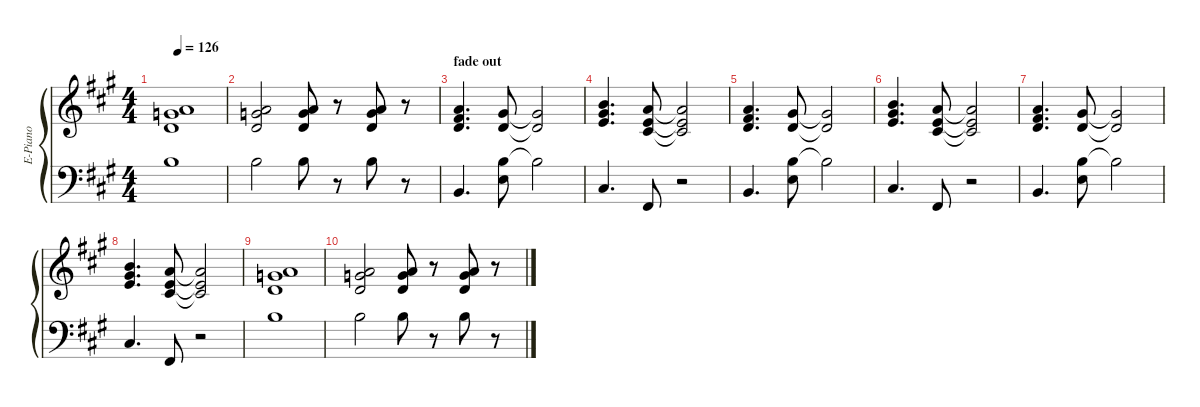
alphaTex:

\hideDynamics
\bracketExtendMode groupsimilarinstruments
\otherSystemsTrackNameOrientation horizontal
\track ("Electric Piano" "E-Piano") {defaultSystemsLayout 4 instrument electricgrandpiano}
\staff {score}
\tuning (E4 B3 G3 D3 A2 E2)
\ts (4 4)
\tempo 126
\clef g2
\ks a
(5.1{acc forcenatural} 8.2{acc forcenatural} 7.3{acc forcenatural}).1{dy mf beam Up} |
(5.1{acc forcenatural} 8.2{acc forcenatural} 7.3{acc forcenatural}).2{beam Up} (5.1{acc forcenatural} 8.2{acc forcenatural} 7.3{acc forcenatural}).8{beam Up} r.8{beam Up} (10.2{acc forcenatural} 12.3{acc forcenatural} 12.4{acc forcenatural}).8{beam Up} r.8{beam Up} |
\section ("" "fade out")
(5.1{acc forcenatural} 7.2{acc #} 7.3{acc forcenatural}).4{d beam Up} (9.2{acc #} 7.3{acc forcenatural}).8{beam Up} (9.2{t acc #} 7.3{t acc forcenatural}).2{beam Up} |
(7.1{acc forcenatural} 9.2{acc #} 9.3{acc forcenatural}).4{d beam Up} (5.1{acc forcenatural} 5.2{acc forcenatural} 6.3{acc #}).8{beam Up} (5.1{t acc forcenatural} 5.2{t acc forcenatural} 6.3{t acc #}).2{beam Up} |
(5.1{acc forcenatural} 7.2{acc #} 7.3{acc forcenatural}).4{d beam Up} (9.2{acc #} 7.3{acc forcenatural}).8{beam Up} (9.2{t acc #} 7.3{t acc forcenatural}).2{beam Up} |
(7.1{acc forcenatural} 9.2{acc #} 9.3{acc forcenatural}).4{d beam Up} (5.1{acc forcenatural} 5.2{acc forcenatural} 6.3{acc #}).8{beam Up} (5.1{t acc forcenatural} 5.2{t acc forcenatural} 6.3{t acc #}).2{beam Up} |
(5.1{acc forcenatural} 7.2{acc #} 7.3{acc forcenatural}).4{d beam Up} (9.2{acc #} 7.3{acc forcenatural}).8{beam Up} (9.2{t acc #} 7.3{t acc forcenatural}).2{beam Up} |
(12.2{acc forcenatural} 13.3{acc #} 0.1{acc forcenatural}).4{d beam Up} (10.2{acc forcenatural} 0.1{acc forcenatural} 11.4{acc #}).8{beam Up} (10.2{t acc forcenatural} 0.1{t acc forcenatural} 11.4{t acc #}).2{beam Up} |
(10.2{acc forcenatural} 12.3{acc forcenatural} 12.4{acc forcenatural}).1{beam Up} |
(10.2{acc forcenatural} 12.3{acc forcenatural} 12.4{acc forcenatural}).2{beam Up} (10.2{acc forcenatural} 12.3{acc forcenatural} 12.4{acc forcenatural}).8{beam Up} r.8{beam Up} (10.2{acc forcenatural} 12.3{acc forcenatural} 12.4{acc forcenatural}).8{beam Up} r.8{beam Up}
\staff {score}
\tuning (G2 D2 A1 E1 B0)
\clef f4
\ottava regular
\simile none
\ks a
16.1{acc forcenatural}.1{dy mf beam Down} |
16.1{acc forcenatural}.2{beam Down} 16.1{acc forcenatural}.8{beam Down} r.8{beam Down} 16.1{acc forcenatural}.8{beam Down} r.8{beam Down} |
14.3{acc forcenatural}.4{d beam Up} (16.1{acc forcenatural} 14.2{acc forcenatural}).8{beam Down} 16.1{t acc forcenatural}.2{beam Down} |
6.1{acc #}.4{d beam Up} 4.2{acc #}.8{beam Up} r.2{beam Up} |
14.3{acc forcenatural}.4{d beam Up} (16.1{acc forcenatural} 14.2{acc forcenatural}).8{beam Down} 16.1{t acc forcenatural}.2{beam Down} |
6.1{acc #}.4{d beam Up} 4.2{acc #}.8{beam Up} r.2{beam Up} |
14.3{acc forcenatural}.4{d beam Up} (16.1{acc forcenatural} 14.2{acc forcenatural}).8{beam Down} 16.1{t acc forcenatural}.2{beam Down} |
6.1{acc #}.4{d beam Up} 4.2{acc #}.8{beam Up} r.2{beam Up} |
16.1{acc forcenatural}.1{beam Down} |
16.1{acc forcenatural}.2{beam Down} 16.1{acc forcenatural}.8{beam Down} r.8{beam Down} 16.1{acc forcenatural}.8{beam Down} r.8{beam Down}
